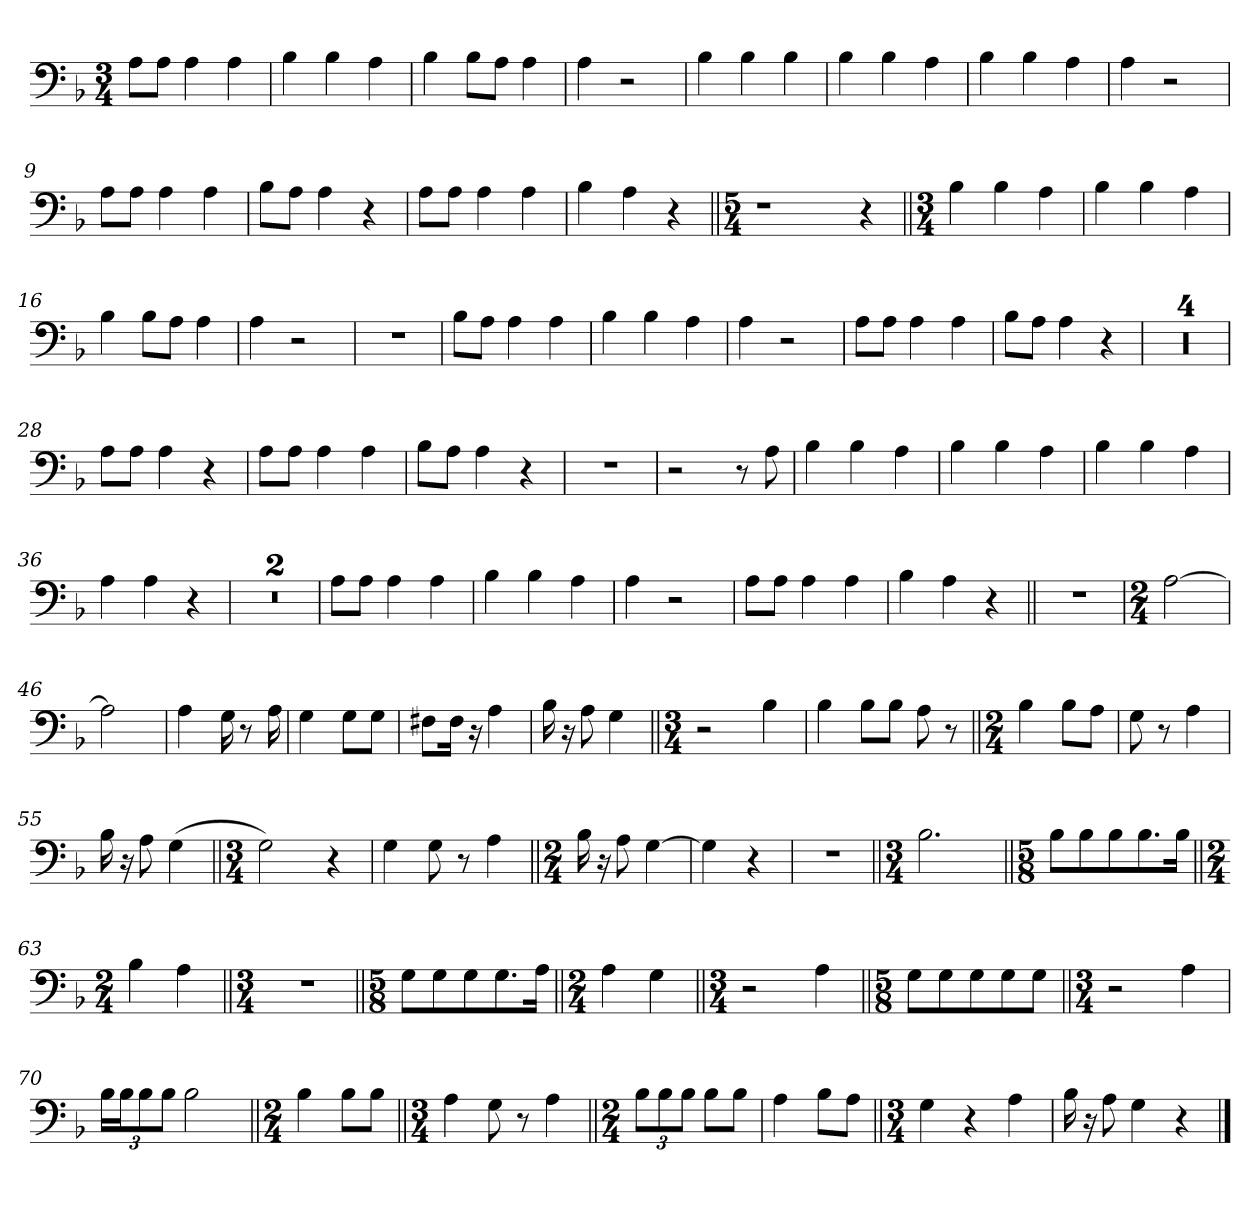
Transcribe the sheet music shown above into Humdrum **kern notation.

**kern
*part1
*staff1
*clefF4
*k[b-]
*M3/4
=1
8A\L
8A\J
4A\
4A\
=2
4B-\
4B-\
4A\
=3
4B-\
8B-\L
8A\J
4A\
=4
4A\
2r
=5
4B-\
4B-\
4B-\
=6
4B-\
4B-\
4A\
=7
4B-\
4B-\
4A\
=8
4A\
2r
=9
8A\L
8A\J
4A\
4A\
=10
8B-\L
8A\J
4A\
4r
=11
8A\L
8A\J
4A\
4A\
=12
4B-\
4A\
4r
=13||
*M5/4
1r
4r
=14||
*M3/4
4B-\
4B-\
4A\
=15
4B-\
4B-\
4A\
=16
4B-\
8B-\L
8A\J
4A\
=17
4A\
2r
=18
2.r
=19
8B-\L
8A\J
4A\
4A\
=20
4B-\
4B-\
4A\
=21
4A\
2r
=22
8A\L
8A\J
4A\
4A\
=23
8B-\L
8A\J
4A\
4r
=24
2.r
=25
2.r
=26
2.r
=27
2.r
=28
8A\L
8A\J
4A\
4r
=29
8A\L
8A\J
4A\
4A\
=30
8B-\L
8A\J
4A\
4r
=31
2.r
=32
2r
8r
8A\
=33
4B-\
4B-\
4A\
=34
4B-\
4B-\
4A\
=35
4B-\
4B-\
4A\
=36
4A\
4A\
4r
=37
2.r
=38
2.r
=39
8A\L
8A\J
4A\
4A\
=40
4B-\
4B-\
4A\
=41
4A\
2r
=42
8A\L
8A\J
4A\
4A\
=43
4B-\
4A\
4r
=44||
2.r
=45
*M2/4
[2A\
=46
2A\]
=47
4A\
16G\
8r
16A\
=48
4G\
8G\L
8G\J
=49
8F#X\L
16F#\Jk
16r
4A\
=50
16B-\
16r
8A\
4G\
=51||
*M3/4
2r
4B-\
=52
4B-\
8B-\L
8B-\J
8A\
8r
=53||
*M2/4
4B-\
8B-\L
8A\J
=54
8G\
8r
4A\
=55
16B-\
16r
8A\
(4G\
=56||
*M3/4
2G\)
4r
=57
4G\
8G\
8r
4A\
=58||
*M2/4
16B-\
16r
8A\
[4G\
=59
4G\]
4r
=60
2r
=61||
*M3/4
2.B-\
=62||
*M5/8
8B-\L
8B-\
8B-\
8.B-\
16B-\Jk
=63||
*M2/4
4B-\
4A\
=64||
*M3/4
2.r
=65||
*M5/8
8G\L
8G\
8G\
8.G\
16A\Jk
=66||
*M2/4
4A\
4G\
=67||
*M3/4
2r
4A\
=68||
*M5/8
8G\L
8G\
8G\
8G\
8G\J
=69||
*M3/4
2r
4A\
=70
24B-\LL
24B-\J
12B-\
12B-\J
2B-\
=71||
*M2/4
4B-\
8B-\L
8B-\J
=72||
*M3/4
4A\
8G\
8r
4A\
=73||
*M2/4
12B-\L
12B-\
12B-\J
8B-\L
8B-\J
=74
4A\
8B-\L
8A\J
=75||
*M3/4
4G\
4r
4A\
=76
16B-\
16r
8A\
4G\
4r
==
*-
